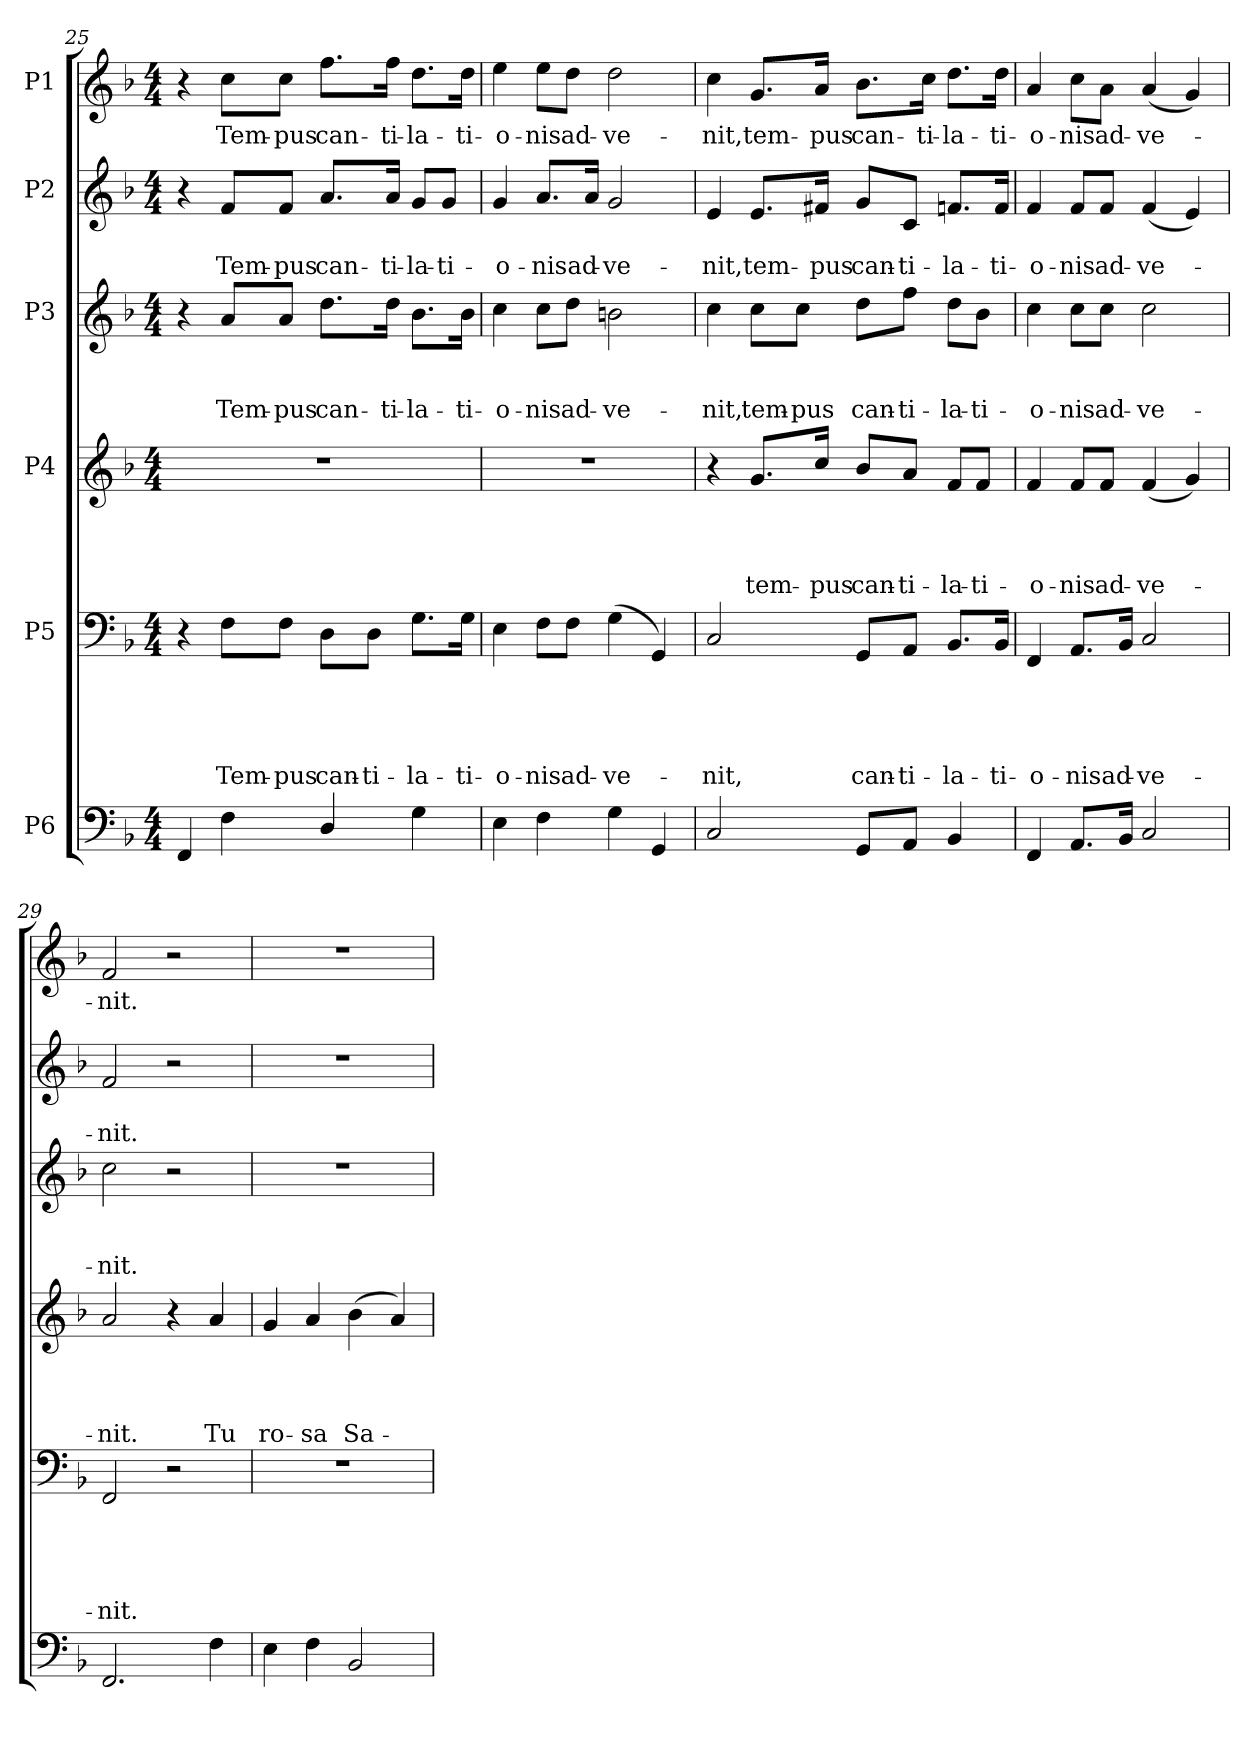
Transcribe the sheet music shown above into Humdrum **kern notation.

**kern	**kern	**text	**text	**text	**text	**text	**kern	**text	**text	**text	**text	**kern	**text	**text	**text	**kern	**text	**text	**kern	**text
*part6	*part5	*part5	*part5	*part5	*part5	*part5	*part4	*part4	*part4	*part4	*part4	*part3	*part3	*part3	*part3	*part2	*part2	*part2	*part1	*part1
*staff6	*staff5	*staff5	*staff5	*staff5	*staff5	*staff5	*staff4	*staff4	*staff4	*staff4	*staff4	*staff3	*staff3	*staff3	*staff3	*staff2	*staff2	*staff2	*staff1	*staff1
*I"P6	*I"P5	*	*	*	*	*	*I"P4	*	*	*	*	*I"P3	*	*	*	*I"P2	*	*	*I"P1	*
*clefF4	*clefF4	*	*	*	*	*	*clefG2	*	*	*	*	*clefG2	*	*	*	*clefG2	*	*	*clefG2	*
*	*	*	*	*	*	*	*ITrd7c12	*	*	*	*	*ITrd7c12	*	*	*	*	*	*	*	*
*k[b-]	*k[b-]	*	*	*	*	*	*k[b-]	*	*	*	*	*k[b-]	*	*	*	*k[b-]	*	*	*k[b-]	*
*F:	*F:	*	*	*	*	*	*F:	*	*	*	*	*F:	*	*	*	*F:	*	*	*F:	*
*M4/4	*M4/4	*	*	*	*	*	*M4/4	*	*	*	*	*M4/4	*	*	*	*M4/4	*	*	*M4/4	*
=25	=25	=25	=25	=25	=25	=25	=25	=25	=25	=25	=25	=25	=25	=25	=25	=25	=25	=25	=25	=25
4FF/	4r	.	.	.	.	.	1r	.	.	.	.	4r	.	.	.	4r	.	.	4r	.
!	!	!	!	!	!	!LO:LY:b	!	!	!	!	!	!	!	!	!LO:LY:b	!	!	!LO:LY:b	!	!LO:LY:b
4F\	8F\L	.	.	.	.	Tem-	.	.	.	.	.	8A/L	.	.	Tem-	8f/L	.	Tem-	8cc\L	Tem-
!	!	!	!	!	!	!LO:LY:b	!	!	!	!	!	!	!	!	!LO:LY:b	!	!	!LO:LY:b	!	!LO:LY:b
.	8F\J	.	.	.	.	-pus	.	.	.	.	.	8A/J	.	.	-pus	8f/J	.	-pus	8cc\J	-pus
!	!	!	!	!	!	!LO:LY:b	!	!	!	!	!	!	!	!	!LO:LY:b	!	!	!LO:LY:b	!	!LO:LY:b
4D/	8D\L	.	.	.	.	can-	.	.	.	.	.	8.d\L	.	.	can-	8.a/L	.	can-	8.ff\L	can-
!	!	!	!	!	!	!LO:LY:b	!	!	!	!	!	!	!	!	!	!	!	!	!	!
.	8D\J	.	.	.	.	-ti-	.	.	.	.	.	.	.	.	.	.	.	.	.	.
!	!	!	!	!	!	!	!	!	!	!	!	!	!	!	!LO:LY:b	!	!	!LO:LY:b	!	!LO:LY:b
.	.	.	.	.	.	.	.	.	.	.	.	16d\Jk	.	.	-ti-	16a/Jk	.	-ti-	16ff\Jk	-ti-
!	!	!	!	!	!	!LO:LY:b	!	!	!	!	!	!	!	!	!LO:LY:b	!	!	!LO:LY:b	!	!LO:LY:b
4G\	8.G\L	.	.	.	.	-la-	.	.	.	.	.	8.B-\L	.	.	-la-	8g/L	.	-la-	8.dd\L	-la-
!	!	!	!	!	!	!	!	!	!	!	!	!	!	!	!	!	!	!LO:LY:b	!	!
.	.	.	.	.	.	.	.	.	.	.	.	.	.	.	.	8g/J	.	-ti-	.	.
!	!	!	!	!	!	!LO:LY:b	!	!	!	!	!	!	!	!	!LO:LY:b	!	!	!	!	!LO:LY:b
.	16G\Jk	.	.	.	.	-ti-	.	.	.	.	.	16B-\Jk	.	.	-ti-	.	.	.	16dd\Jk	-ti-
=26	=26	=26	=26	=26	=26	=26	=26	=26	=26	=26	=26	=26	=26	=26	=26	=26	=26	=26	=26	=26
!	!	!	!	!	!	!LO:LY:b	!	!	!	!	!	!	!	!	!LO:LY:b	!	!	!LO:LY:b	!	!LO:LY:b
4E\	4E\	.	.	.	.	-o-	1r	.	.	.	.	4c\	.	.	-o-	4g/	.	-o-	4ee\	-o-
!	!	!	!	!	!	!LO:LY:b	!	!	!	!	!	!	!	!	!LO:LY:b	!	!	!LO:LY:b	!	!LO:LY:b
4F\	8F\L	.	.	.	.	-nis	.	.	.	.	.	8c\L	.	.	-nis	8.a/L	.	-nis	8ee\L	-nis
!	!	!	!	!	!	!LO:LY:b	!	!	!	!	!	!	!	!	!LO:LY:b	!	!	!	!	!LO:LY:b
.	8F\J	.	.	.	.	ad-	.	.	.	.	.	8d\J	.	.	ad-	.	.	.	8dd\J	ad-
!	!	!	!	!	!	!	!	!	!	!	!	!	!	!	!	!	!	!LO:LY:b	!	!
.	.	.	.	.	.	.	.	.	.	.	.	.	.	.	.	16a/Jk	.	ad-	.	.
!	!	!	!	!	!	!LO:LY:b	!	!	!	!	!	!	!	!	!LO:LY:b	!	!	!LO:LY:b	!	!LO:LY:b
4G\	(>4G\	.	.	.	.	-ve-	.	.	.	.	.	2Bn\	.	.	-ve-	2g/	.	-ve-	2dd\	-ve-
4GG/	4GG/)	.	.	.	.	.	.	.	.	.	.	.	.	.	.	.	.	.	.	.
=27	=27	=27	=27	=27	=27	=27	=27	=27	=27	=27	=27	=27	=27	=27	=27	=27	=27	=27	=27	=27
!	!	!	!	!	!	!LO:LY:b	!	!	!	!	!	!	!	!	!LO:LY:b	!	!	!LO:LY:b	!	!LO:LY:b
2C/	2C/	.	.	.	.	-nit,	4r	.	.	.	.	4c\	.	.	-nit,	4e/	.	-nit,	4cc\	-nit,
!	!	!	!	!	!	!	!	!	!	!	!LO:LY:b	!	!	!	!LO:LY:b	!	!	!LO:LY:b	!	!LO:LY:b
.	.	.	.	.	.	.	8.G/L	.	.	.	tem-	8c\L	.	.	tem-	8.e/L	.	tem-	8.g/L	tem-
!	!	!	!	!	!	!	!	!	!	!	!	!	!	!	!LO:LY:b	!	!	!	!	!
.	.	.	.	.	.	.	.	.	.	.	.	8c\J	.	.	-pus	.	.	.	.	.
!	!	!	!	!	!	!	!	!	!	!	!LO:LY:b	!	!	!	!	!	!	!LO:LY:b	!	!LO:LY:b
.	.	.	.	.	.	.	16c/Jk	.	.	.	-pus	.	.	.	.	16f#X/Jk	.	-pus	16a/Jk	-pus
!	!	!	!	!	!	!LO:LY:b	!	!	!	!	!LO:LY:b	!	!	!	!LO:LY:b	!	!	!LO:LY:b	!	!LO:LY:b
8GG/L	8GG/L	.	.	.	.	can-	8B-/L	.	.	.	can-	8d\L	.	.	can-	8g/L	.	can-	8.b-\L	can-
!	!	!	!	!	!	!LO:LY:b	!	!	!	!	!LO:LY:b	!	!	!	!LO:LY:b	!	!	!LO:LY:b	!	!
8AA/J	8AA/J	.	.	.	.	-ti-	8A/J	.	.	.	-ti-	8f\J	.	.	-ti-	8c/J	.	-ti-	.	.
!	!	!	!	!	!	!	!	!	!	!	!	!	!	!	!	!	!	!	!	!LO:LY:b
.	.	.	.	.	.	.	.	.	.	.	.	.	.	.	.	.	.	.	16cc\Jk	-ti-
!	!	!	!	!	!	!LO:LY:b	!	!	!	!	!LO:LY:b	!	!	!	!LO:LY:b	!	!	!LO:LY:b	!	!LO:LY:b
4BB-/	8.BB-/L	.	.	.	.	-la-	8F/L	.	.	.	-la-	8d\L	.	.	-la-	8.fn/L	.	-la-	8.dd\L	-la-
!	!	!	!	!	!	!	!	!	!	!	!LO:LY:b	!	!	!	!LO:LY:b	!	!	!	!	!
.	.	.	.	.	.	.	8F/J	.	.	.	-ti-	8B-\J	.	.	-ti-	.	.	.	.	.
!	!	!	!	!	!	!LO:LY:b	!	!	!	!	!	!	!	!	!	!	!	!LO:LY:b	!	!LO:LY:b
.	16BB-/Jk	.	.	.	.	-ti-	.	.	.	.	.	.	.	.	.	16f/Jk	.	-ti-	16dd\Jk	-ti-
!!LO:PB:g=z
=28	=28	=28	=28	=28	=28	=28	=28	=28	=28	=28	=28	=28	=28	=28	=28	=28	=28	=28	=28	=28
!	!	!	!	!	!	!LO:LY:b	!	!	!	!	!LO:LY:b	!	!	!	!LO:LY:b	!	!	!LO:LY:b	!	!LO:LY:b
4FF/	4FF/	.	.	.	.	-o-	4F/	.	.	.	-o-	4c\	.	.	-o-	4f/	.	-o-	4a/	-o-
!	!	!	!	!	!	!LO:LY:b	!	!	!	!	!LO:LY:b	!	!	!	!LO:LY:b	!	!	!LO:LY:b	!	!LO:LY:b
8.AA/L	8.AA/L	.	.	.	.	-nis	8F/L	.	.	.	-nis	8c\L	.	.	-nis	8f/L	.	-nis	8cc\L	-nis
!	!	!	!	!	!	!	!	!	!	!	!LO:LY:b	!	!	!	!LO:LY:b	!	!	!LO:LY:b	!	!LO:LY:b
.	.	.	.	.	.	.	8F/J	.	.	.	ad-	8c\J	.	.	ad-	8f/J	.	ad-	8a\J	ad-
!	!	!	!	!	!	!LO:LY:b	!	!	!	!	!	!	!	!	!	!	!	!	!	!
16BB-/Jk	16BB-/Jk	.	.	.	.	ad-	.	.	.	.	.	.	.	.	.	.	.	.	.	.
!	!	!	!	!	!	!LO:LY:b	!	!	!	!	!LO:LY:b	!	!	!	!LO:LY:b	!	!	!LO:LY:b	!	!LO:LY:b
2C/	2C/	.	.	.	.	-ve-	(<4F/	.	.	.	-ve-	2c\	.	.	-ve-	(<4f/	.	-ve-	(<4a/	-ve-
.	.	.	.	.	.	.	4G/)	.	.	.	.	.	.	.	.	4e/)	.	.	4g/)	.
=29	=29	=29	=29	=29	=29	=29	=29	=29	=29	=29	=29	=29	=29	=29	=29	=29	=29	=29	=29	=29
!	!	!	!	!	!	!LO:LY:b	!	!	!	!	!LO:LY:b	!	!	!	!LO:LY:b	!	!	!LO:LY:b	!	!LO:LY:b
2.FF/	2FF/	.	.	.	.	-nit.	2A/	.	.	.	-nit.	2c\	.	.	-nit.	2f/	.	-nit.	2f/	-nit.
.	2r	.	.	.	.	.	4r	.	.	.	.	2r	.	.	.	2r	.	.	2r	.
!	!	!	!	!	!	!	!	!	!	!	!LO:LY:b	!	!	!	!	!	!	!	!	!
4F\	.	.	.	.	.	.	4A/	.	.	.	Tu	.	.	.	.	.	.	.	.	.
=30	=30	=30	=30	=30	=30	=30	=30	=30	=30	=30	=30	=30	=30	=30	=30	=30	=30	=30	=30	=30
!	!	!	!	!	!	!	!	!	!	!	!LO:LY:b	!	!	!	!	!	!	!	!	!
4E\	1r	.	.	.	.	.	4G/	.	.	.	ro-	1r	.	.	.	1r	.	.	1r	.
!	!	!	!	!	!	!	!	!	!	!	!LO:LY:b	!	!	!	!	!	!	!	!	!
4F\	.	.	.	.	.	.	4A/	.	.	.	-sa	.	.	.	.	.	.	.	.	.
!	!	!	!	!	!	!	!	!	!	!	!LO:LY:b	!	!	!	!	!	!	!	!	!
2BB-/	.	.	.	.	.	.	(>4B-\	.	.	.	Sa-	.	.	.	.	.	.	.	.	.
.	.	.	.	.	.	.	4A/)	.	.	.	.	.	.	.	.	.	.	.	.	.
=	=	=	=	=	=	=	=	=	=	=	=	=	=	=	=	=	=	=	=	=
*-	*-	*-	*-	*-	*-	*-	*-	*-	*-	*-	*-	*-	*-	*-	*-	*-	*-	*-	*-	*-
